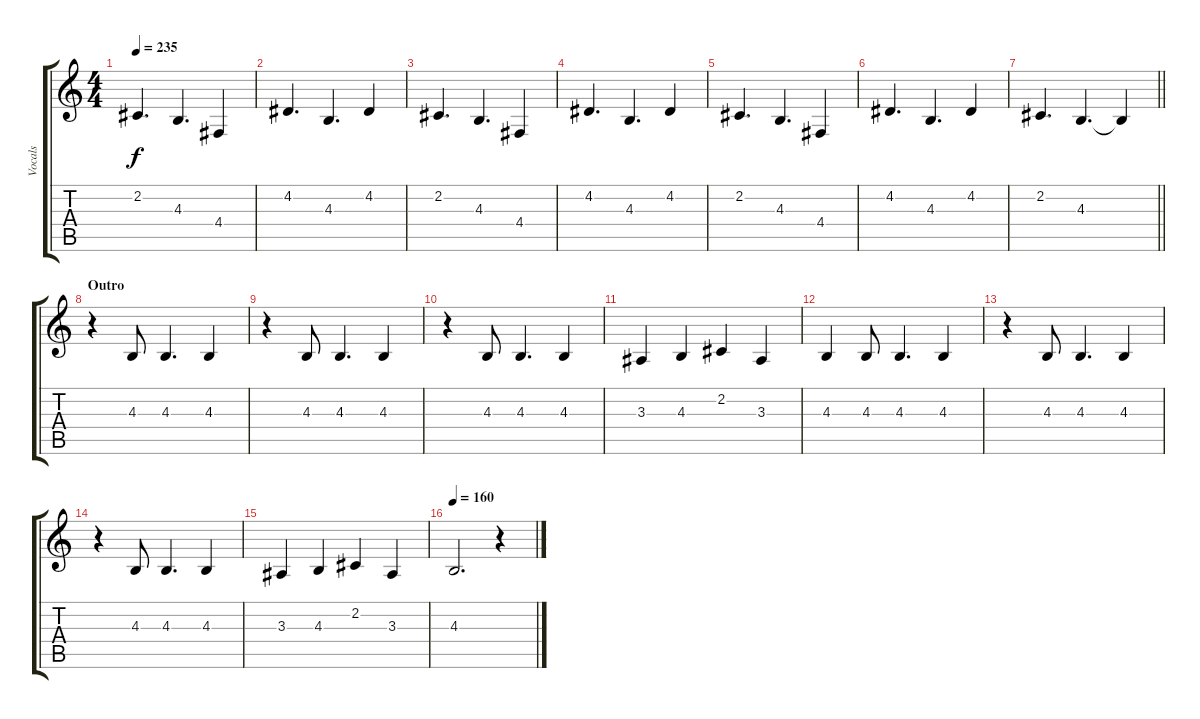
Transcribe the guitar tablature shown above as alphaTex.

\track ("Vocals" "Vocals") {instrument altosax}
\staff {score tabs}
\tuning (E4 B3 G3 D3 A2 E2) {hide}
\ts (4 4)
\tempo 235
\clef g2
\ks c
2.2.4{d dy f} 4.3.4{d} 4.4.4 |
4.2.4{d} 4.3.4{d} 4.2.4 |
2.2.4{d} 4.3.4{d} 4.4.4 |
4.2.4{d} 4.3.4{d} 4.2.4 |
2.2.4{d} 4.3.4{d} 4.4.4 |
4.2.4{d} 4.3.4{d} 4.2.4 |
\barLineRight lightlight
2.2.4{d} 4.3.4{d} 4.3{t}.4 |
\section ("" "Outro")
r.4 4.3.8 4.3.4{d} 4.3.4 |
r.4 4.3.8 4.3.4{d} 4.3.4 |
r.4 4.3.8 4.3.4{d} 4.3.4 |
3.3.4 4.3.4 2.2.4 3.3.4 |
4.3.4 4.3.8 4.3.4{d} 4.3.4 |
r.4 4.3.8 4.3.4{d} 4.3.4 |
r.4 4.3.8 4.3.4{d} 4.3.4 |
3.3.4 4.3.4 2.2.4 3.3.4 |
\tempo 160
4.3.2{d} r.4
